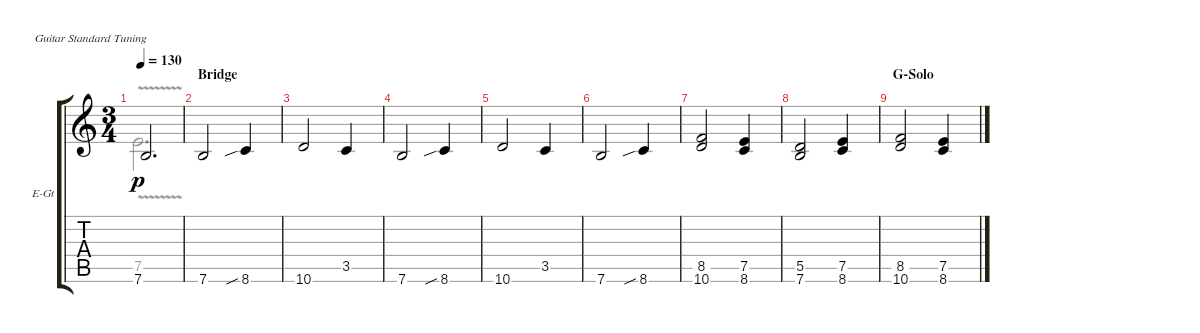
\bracketExtendMode groupsimilarinstruments
\firstSystemTrackNameOrientation horizontal
\otherSystemsTrackNameOrientation horizontal
\track ("J-Guitar" "E-Gt") {instrument electricguitarclean}
\staff {score tabs}
\tuning (E4 B3 G3 D3 A2 E2)
\voice
\ts (3 4)
\tempo 130
\clef g2
\ks c
7.6.2{d dy p} |
\section ("" "Bridge")
7.6.2 8.6{sib}.4 |
10.6.2 3.5.4 |
7.6.2 8.6{sib}.4 |
10.6.2 3.5.4 |
7.6.2 8.6{sib}.4 |
(10.6 8.5).2 (8.6 7.5).4 |
(7.6 5.5).2 (8.6 7.5).4 |
\section ("" "G-Solo")
(10.6 8.5).2 (8.6 7.5).4 |
|
|
|
|
|
|
\voice
\clef g2
\ottava regular
\simile none
\ks c
7.5{v}.2{d dy p} |
|
|
|
|
|
|
|
|
|
|
|
|
|
|
